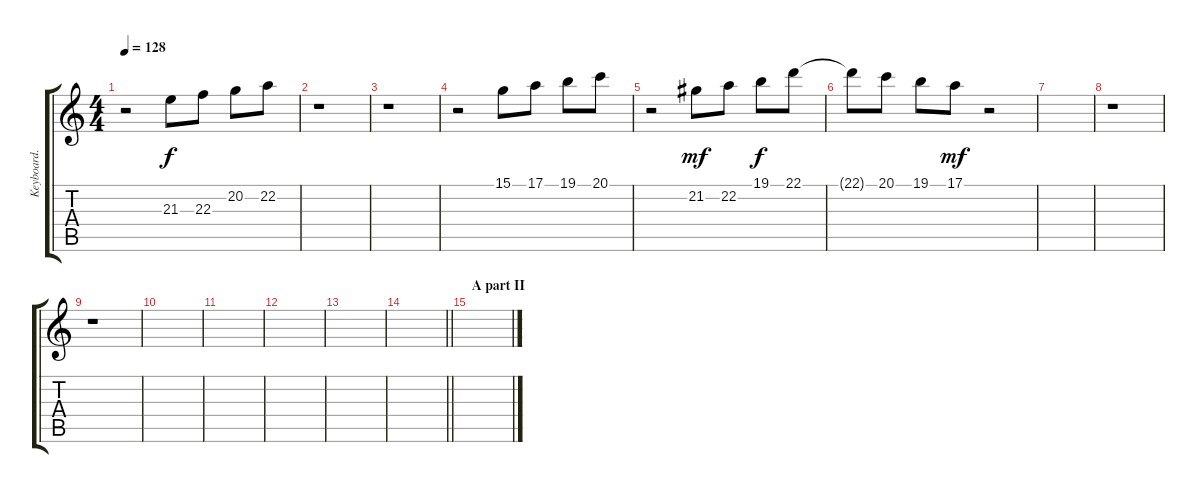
\track ("Keyboard." "Keyboard.") {instrument acousticgrandpiano}
\staff {score tabs}
\tuning (E4 B3 G3 D3 A2 E2) {hide}
\ts (4 4)
\tempo 128
\clef g2
\ks c
r.2{dy f} 21.3.8 22.3.8 20.2.8 22.2.8 |
r.1 |
r.1 |
r.2 15.1.8 17.1.8 19.1.8 20.1.8 |
r.2 21.2.8{dy mf} 22.2.8 19.1.8{dy f} 22.1.8 |
22.1{t}.8 20.1.8 19.1.8 17.1.8{dy mf} r.2 |
|
r.1 |
r.1 |
|
|
|
|
\barLineRight lightlight
|
\section ("" "A part II")
